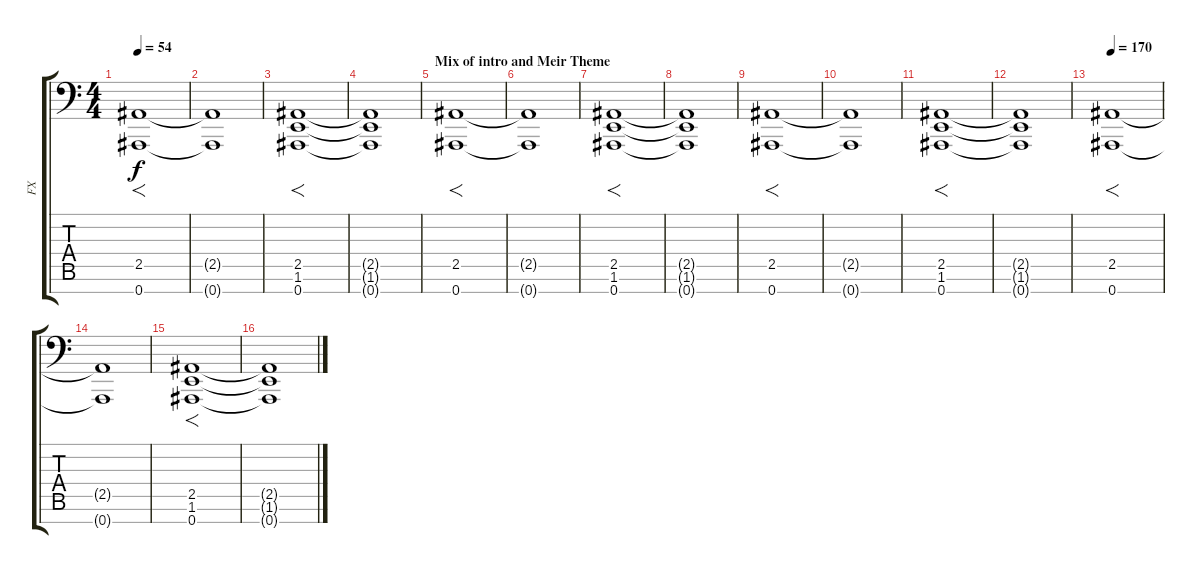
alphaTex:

\track ("FX" "FX") {instrument ocarina}
\staff {score tabs}
\tuning (Eb4 Bb3 Gb3 Db3 Ab2 Eb2 Bb1) {hide}
\ts (4 4)
\tempo 54
\clef f4
\ks c
(2.5 0.7).1{f dy f volume 16} |
(2.5{t} 0.7{t}).1{volume 2} |
(2.5 1.6 0.7).1{f volume 16} |
(2.5{t} 1.6{t} 0.7{t}).1{volume 2} |
\section ("" "Mix of intro and Meir Theme")
(2.5 0.7).1{f volume 16} |
(2.5{t} 0.7{t}).1{volume 2} |
(2.5 1.6 0.7).1{f volume 16} |
(2.5{t} 1.6{t} 0.7{t}).1{volume 2} |
(2.5 0.7).1{f volume 16} |
(2.5{t} 0.7{t}).1{volume 2} |
(2.5 1.6 0.7).1{f volume 16} |
(2.5{t} 1.6{t} 0.7{t}).1{volume 2} |
\tempo 170
(2.5 0.7).1{f volume 16} |
(2.5{t} 0.7{t}).1{volume 2} |
(2.5 1.6 0.7).1{f volume 16} |
(2.5{t} 1.6{t} 0.7{t}).1{volume 2}
